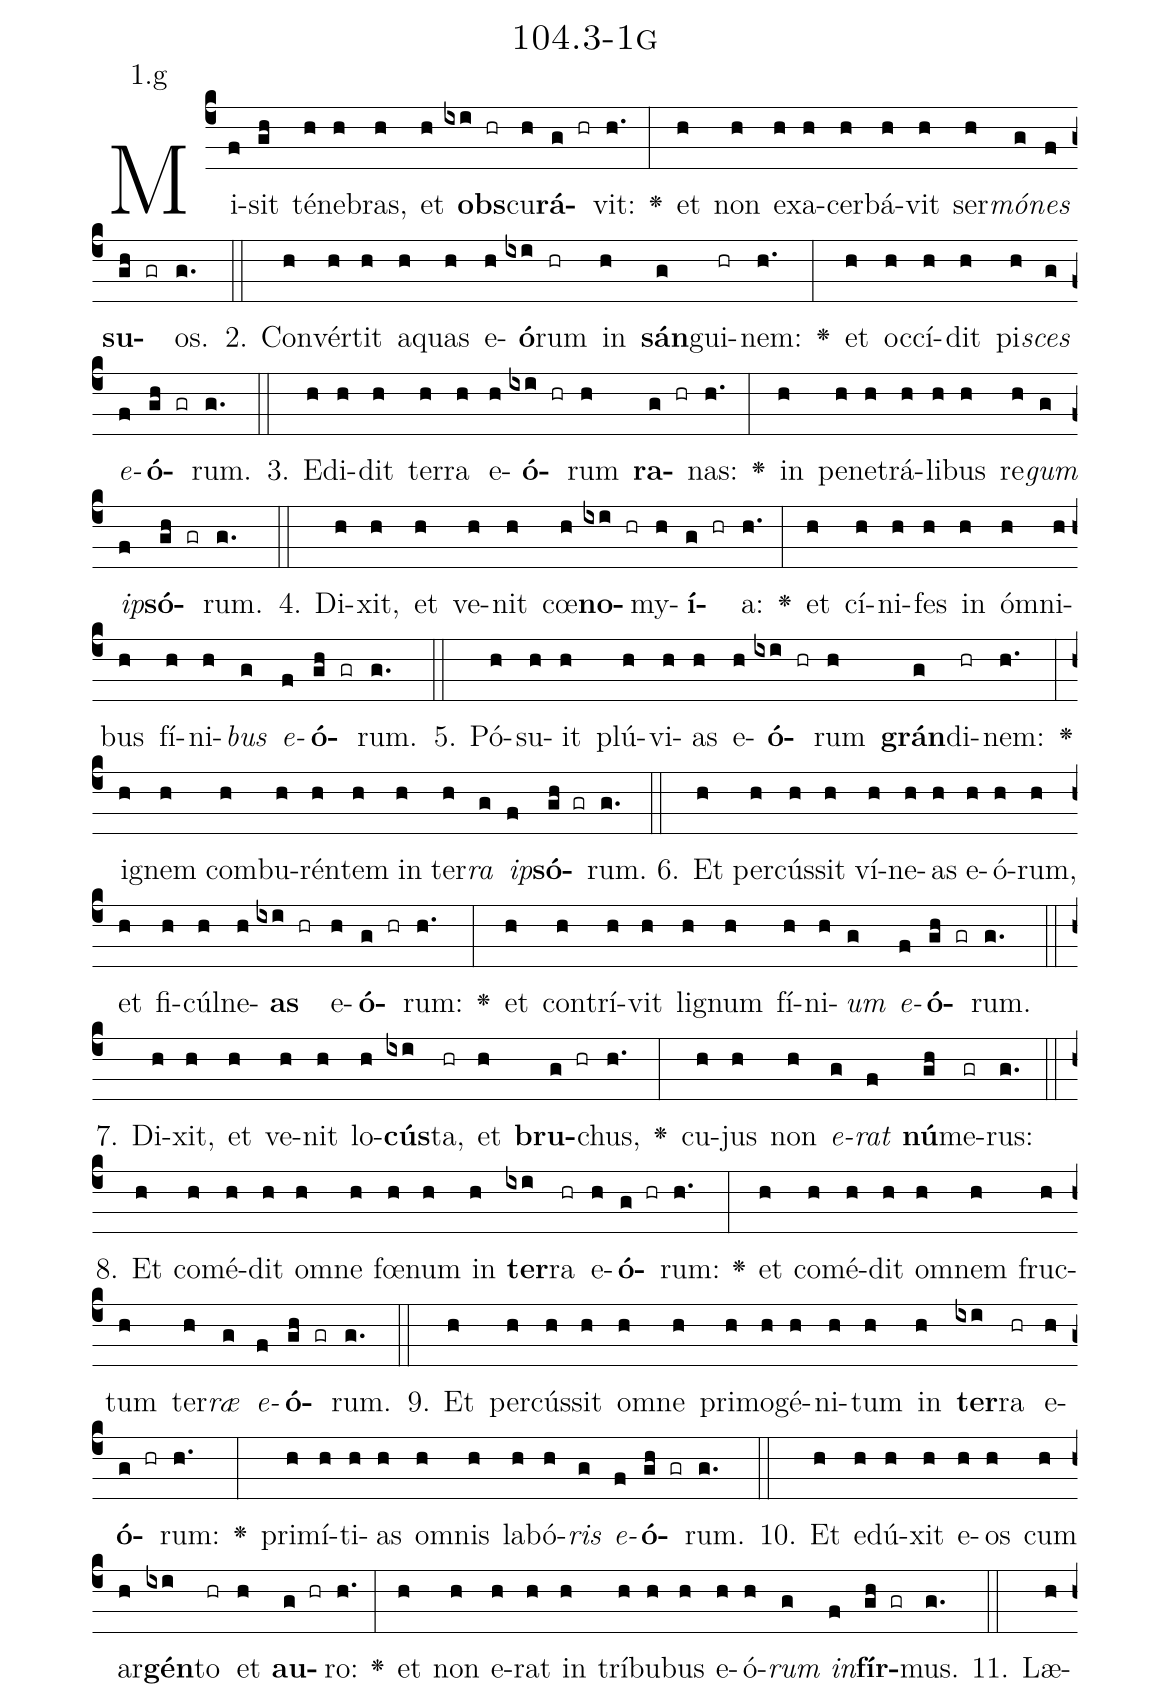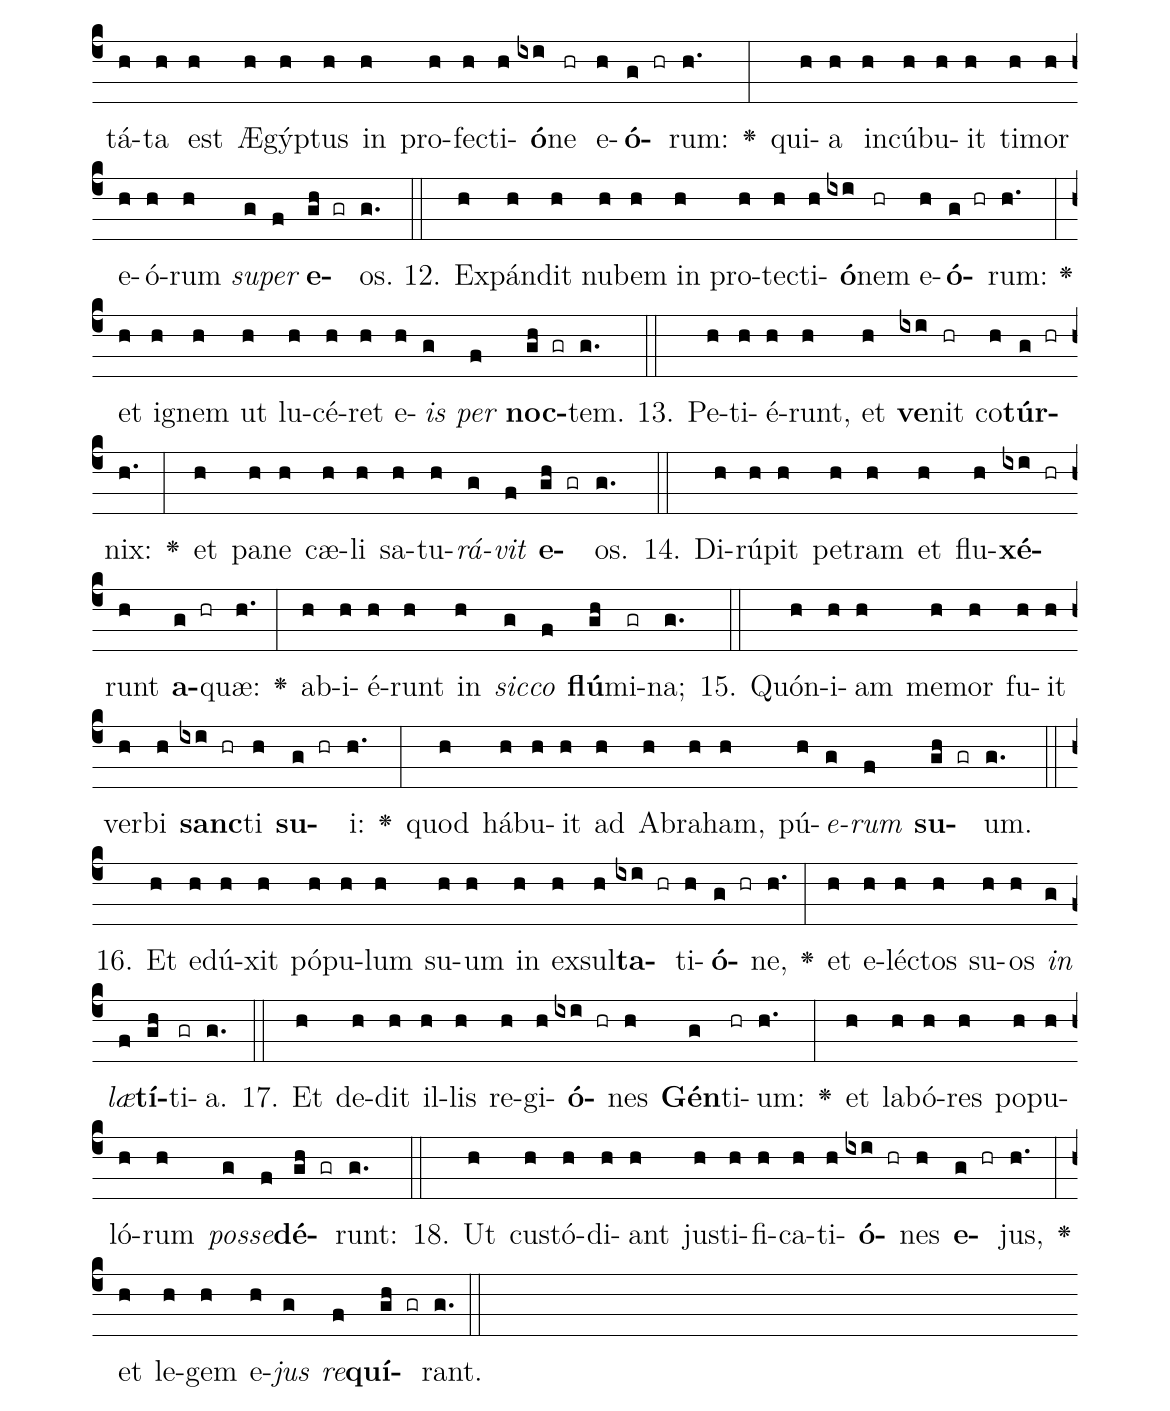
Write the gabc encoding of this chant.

name: 104.3-1g;
annotation: 1.g;
%%
(c4)Mi(f)sit(gh) té(h)ne(h)bras,(h) et(h) <b>obs</b>(ixi hr)cu(h)<b>rá</b>(g hr)vit:(h.) <v>\greheightstar</v>(:) et(h) non(h) ex(h)a(h)cer(h)bá(h)vit(h) ser(h)<i>mó</i>(g)<i>nes</i>(f) <b>su</b>(gh gr)os.(g.) (::)
2. Con(h)vér(h)tit(h) a(h)quas(h) e(h)<b>ó</b>(ixi)rum(hr) in(h) <b>sán</b>(g)gui(hr)nem:(h.) <v>\greheightstar</v>(:) et(h) oc(h)cí(h)dit(h) pi(h)<i>sces</i>(g) <i>e</i>(f)<b>ó</b>(gh gr)rum.(g.) (::)
3. E(h)di(h)dit(h) ter(h)ra(h) e(h)<b>ó</b>(ixi hr)rum(h) <b>ra</b>(g hr)nas:(h.) <v>\greheightstar</v>(:) in(h) pe(h)ne(h)trá(h)li(h)bus(h) re(h)<i>gum</i>(g) <i>ip</i>(f)<b>só</b>(gh gr)rum.(g.) (::)
4. Di(h)xit,(h) et(h) ve(h)nit(h) cœ(h)<b>no</b>(ixi hr)my(h)<b>í</b>(g hr)a:(h.) <v>\greheightstar</v>(:) et(h) cí(h)ni(h)fes(h) in(h) óm(h)ni(h)bus(h) fí(h)ni(h)<i>bus</i>(g) <i>e</i>(f)<b>ó</b>(gh gr)rum.(g.) (::)
5. Pó(h)su(h)it(h) plú(h)vi(h)as(h) e(h)<b>ó</b>(ixi hr)rum(h) <b>grán</b>(g)di(hr)nem:(h.) <v>\greheightstar</v>(:) i(h)gnem(h) com(h)bu(h)rén(h)tem(h) in(h) ter(h)<i>ra</i>(g) <i>ip</i>(f)<b>só</b>(gh gr)rum.(g.) (::)
6. Et(h) per(h)cús(h)sit(h) ví(h)ne(h)as(h) e(h)ó(h)rum,(h) et(h) fi(h)cúl(h)ne(h)<b>as</b>(ixi hr) e(h)<b>ó</b>(g hr)rum:(h.) <v>\greheightstar</v>(:) et(h) con(h)trí(h)vit(h) li(h)gnum(h) fí(h)ni(h)<i>um</i>(g) <i>e</i>(f)<b>ó</b>(gh gr)rum.(g.) (::)
7. Di(h)xit,(h) et(h) ve(h)nit(h) lo(h)<b>cús</b>(ixi)ta,(hr) et(h) <b>bru</b>(g hr)chus,(h.) <v>\greheightstar</v>(:) cu(h)jus(h) non(h) <i>e</i>(g)<i>rat</i>(f) <b>nú</b>(gh)me(gr)rus:(g.) (::)
8. Et(h) com(h)é(h)dit(h) om(h)ne(h) fœ(h)num(h) in(h) <b>ter</b>(ixi)ra(hr) e(h)<b>ó</b>(g hr)rum:(h.) <v>\greheightstar</v>(:) et(h) com(h)é(h)dit(h) om(h)nem(h) fruc(h)tum(h) ter(h)<i>ræ</i>(g) <i>e</i>(f)<b>ó</b>(gh gr)rum.(g.) (::)
9. Et(h) per(h)cús(h)sit(h) om(h)ne(h) pri(h)mo(h)gé(h)ni(h)tum(h) in(h) <b>ter</b>(ixi)ra(hr) e(h)<b>ó</b>(g hr)rum:(h.) <v>\greheightstar</v>(:) pri(h)mí(h)ti(h)as(h) om(h)nis(h) la(h)bó(h)<i>ris</i>(g) <i>e</i>(f)<b>ó</b>(gh gr)rum.(g.) (::)
10. Et(h) e(h)dú(h)xit(h) e(h)os(h) cum(h) ar(h)<b>gén</b>(ixi)to(hr) et(h) <b>au</b>(g hr)ro:(h.) <v>\greheightstar</v>(:) et(h) non(h) e(h)rat(h) in(h) trí(h)bu(h)bus(h) e(h)ó(h)<i>rum</i>(g) <i>in</i>(f)<b>fír</b>(gh gr)mus.(g.) (::)
11. Læ(h)tá(h)ta(h) est(h) Æ(h)gýp(h)tus(h) in(h) pro(h)fec(h)ti(h)<b>ó</b>(ixi)ne(hr) e(h)<b>ó</b>(g hr)rum:(h.) <v>\greheightstar</v>(:) qui(h)a(h) in(h)cú(h)bu(h)it(h) ti(h)mor(h) e(h)ó(h)rum(h) <i>su</i>(g)<i>per</i>(f) <b>e</b>(gh gr)os.(g.) (::)
12. Ex(h)pán(h)dit(h) nu(h)bem(h) in(h) pro(h)tec(h)ti(h)<b>ó</b>(ixi)nem(hr) e(h)<b>ó</b>(g hr)rum:(h.) <v>\greheightstar</v>(:) et(h) i(h)gnem(h) ut(h) lu(h)cé(h)ret(h) e(h)<i>is</i>(g) <i>per</i>(f) <b>noc</b>(gh gr)tem.(g.) (::)
13. Pe(h)ti(h)é(h)runt,(h) et(h) <b>ve</b>(ixi)nit(hr) co(h)<b>túr</b>(g hr)nix:(h.) <v>\greheightstar</v>(:) et(h) pa(h)ne(h) cæ(h)li(h) sa(h)tu(h)<i>rá</i>(g)<i>vit</i>(f) <b>e</b>(gh gr)os.(g.) (::)
14. Di(h)rú(h)pit(h) pe(h)tram(h) et(h) flu(h)<b>xé</b>(ixi hr)runt(h) <b>a</b>(g hr)quæ:(h.) <v>\greheightstar</v>(:) ab(h)i(h)é(h)runt(h) in(h) <i>sic</i>(g)<i>co</i>(f) <b>flú</b>(gh)mi(gr)na;(g.) (::)
15. Quón(h)i(h)am(h) me(h)mor(h) fu(h)it(h) ver(h)bi(h) <b>sanc</b>(ixi hr)ti(h) <b>su</b>(g hr)i:(h.) <v>\greheightstar</v>(:) quod(h) há(h)bu(h)it(h) ad(h) A(h)bra(h)ham,(h) pú(h)<i>e</i>(g)<i>rum</i>(f) <b>su</b>(gh gr)um.(g.) (::)
16. Et(h) e(h)dú(h)xit(h) pó(h)pu(h)lum(h) su(h)um(h) in(h) ex(h)sul(h)<b>ta</b>(ixi hr)ti(h)<b>ó</b>(g hr)ne,(h.) <v>\greheightstar</v>(:) et(h) e(h)léc(h)tos(h) su(h)os(h) <i>in</i>(g) <i>læ</i>(f)<b>tí</b>(gh)ti(gr)a.(g.) (::)
17. Et(h) de(h)dit(h) il(h)lis(h) re(h)gi(h)<b>ó</b>(ixi hr)nes(h) <b>Gén</b>(g)ti(hr)um:(h.) <v>\greheightstar</v>(:) et(h) la(h)bó(h)res(h) po(h)pu(h)ló(h)rum(h) <i>pos</i>(g)<i>se</i>(f)<b>dé</b>(gh gr)runt:(g.) (::)
18. Ut(h) cus(h)tó(h)di(h)ant(h) jus(h)ti(h)fi(h)ca(h)ti(h)<b>ó</b>(ixi hr)nes(h) <b>e</b>(g hr)jus,(h.) <v>\greheightstar</v>(:) et(h) le(h)gem(h) e(h)<i>jus</i>(g) <i>re</i>(f)<b>quí</b>(gh gr)rant.(g.) (::)
